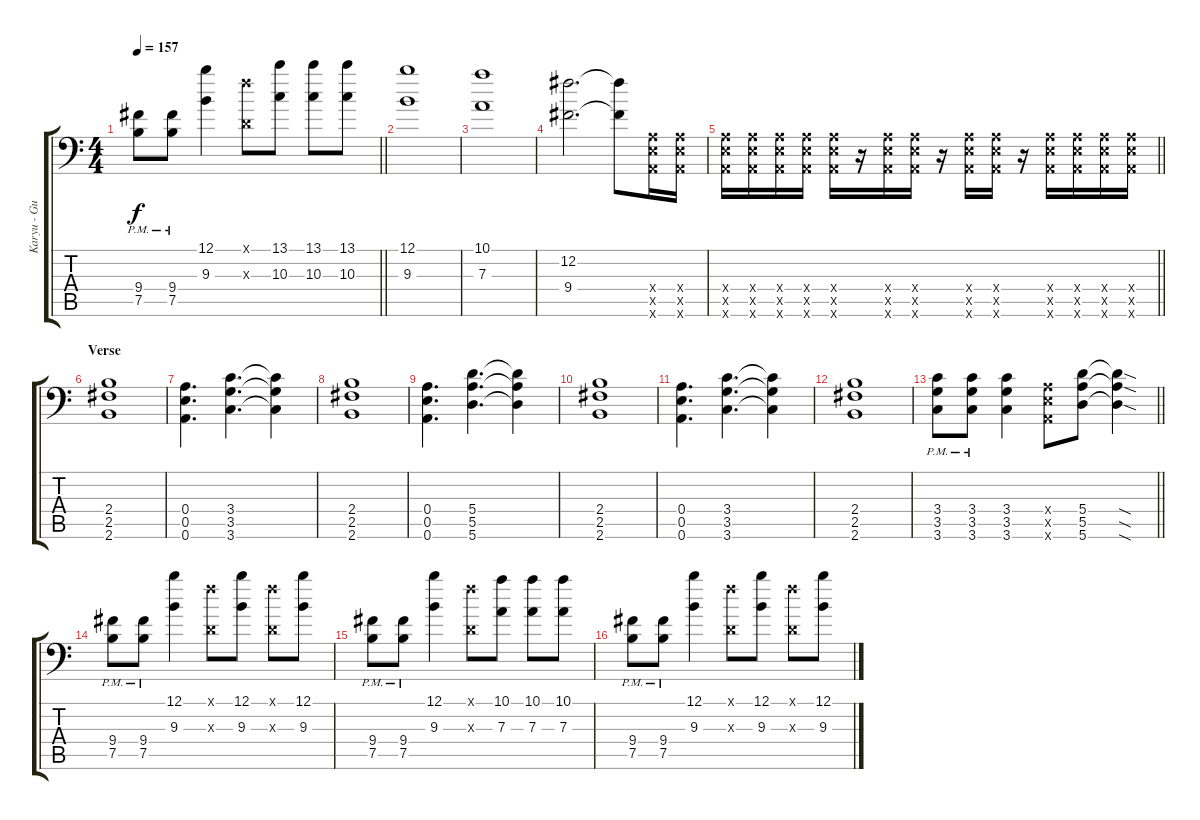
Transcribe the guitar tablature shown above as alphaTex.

\track ("Karyu - Guitar 1" "Karyu - Gu") {instrument distortionguitar}
\staff {score tabs}
\tuning (B3 Gb3 D3 A2 E2 A1) {hide}
\ts (4 4)
\tempo 157
\clef f4
\barLineRight lightlight
\ks c
(9.4{pm} 7.5{pm}).8{dy f} (9.4{pm} 7.5{pm}).8 (12.1 9.3).4 (6.1{x} 0.3{x}).8 (13.1 10.3).8 (13.1 10.3).8 (13.1 10.3).8 |
\section ("" "")
(12.1 9.3).1 |
(10.1 7.3).1 |
(12.2 9.4).2{d} (12.2{t} 9.4{t}).8 (0.4{x} 0.5{x} 0.6{x}).16 (0.4{x} 0.5{x} 0.6{x}).16 |
\barLineRight lightlight
(0.4{x} 0.5{x} 0.6{x}).16 (0.4{x} 0.5{x} 0.6{x}).16 (0.4{x} 0.5{x} 0.6{x}).16 (0.4{x} 0.5{x} 0.6{x}).16 (0.4{x} 0.5{x} 0.6{x}).16 r.16 (0.4{x} 0.5{x} 0.6{x}).16 (0.4{x} 0.5{x} 0.6{x}).16 r.16 (0.4{x} 0.5{x} 0.6{x}).16 (0.4{x} 0.5{x} 0.6{x}).16 r.16 (0.4{x} 0.5{x} 0.6{x}).16 (0.4{x} 0.5{x} 0.6{x}).16 (0.4{x} 0.5{x} 0.6{x}).16 (0.4{x} 0.5{x} 0.6{x}).16 |
\section ("" "Verse")
(2.4 2.5 2.6).1 |
(0.4 0.5 0.6).4{d} (3.4 3.5 3.6).4{d} (3.4{t} 3.5{t} 3.6{t}).4 |
(2.4 2.5 2.6).1 |
(0.4 0.5 0.6).4{d} (5.4 5.5 5.6).4{d} (5.4{t} 5.5{t} 5.6{t}).4 |
(2.4 2.5 2.6).1 |
(0.4 0.5 0.6).4{d} (3.4 3.5 3.6).4{d} (3.4{t} 3.5{t} 3.6{t}).4 |
(2.4 2.5 2.6).1 |
\barLineRight lightlight
(3.4{pm} 3.5{pm} 3.6{pm}).8 (3.4{pm} 3.5{pm} 3.6{pm}).8 (3.4 3.5 3.6).4 (0.4{x} 0.5{x} 0.6{x}).8 (5.4 5.5 5.6).8 (5.4{sod t} 5.5{sod t} 5.6{sod t}).4 |
\section ("" "")
(9.4{pm} 7.5{pm}).8 (9.4{pm} 7.5{pm}).8 (12.1 9.3).4 (6.1{x} 0.3{x}).8 (12.1 9.3).8 (6.1{x} 0.3{x}).8 (12.1 9.3).8 |
(9.4{pm} 7.5{pm}).8 (9.4{pm} 7.5{pm}).8 (12.1 9.3).4 (6.1{x} 0.3{x}).8 (10.1 7.3).8 (10.1 7.3).8 (10.1 7.3).8 |
(9.4{pm} 7.5{pm}).8 (9.4{pm} 7.5{pm}).8 (12.1 9.3).4 (6.1{x} 0.3{x}).8 (12.1 9.3).8 (6.1{x} 0.3{x}).8 (12.1 9.3).8
